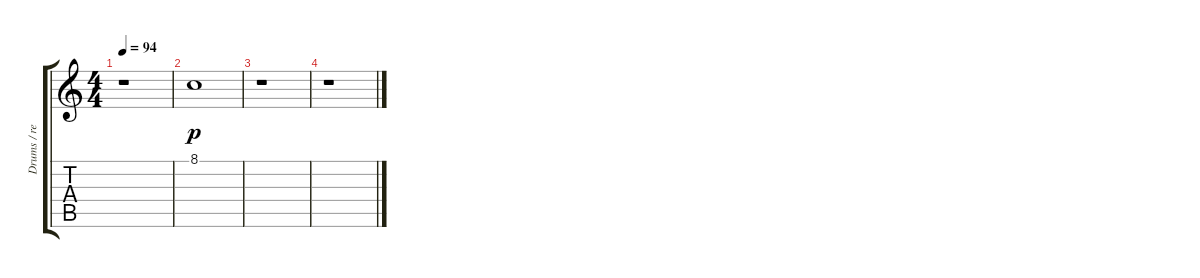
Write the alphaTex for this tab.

\track ("Drums / rev cymbals" "Drums / re") {instrument reversecymbal}
\staff {score tabs}
\tuning (E4 B3 G3 D3 A2 E2) {hide}
\ts (4 4)
\tempo 94
\clef g2
\ks c
r.1{dy f} |
8.1.1{dy p} |
r.1 |
r.1
